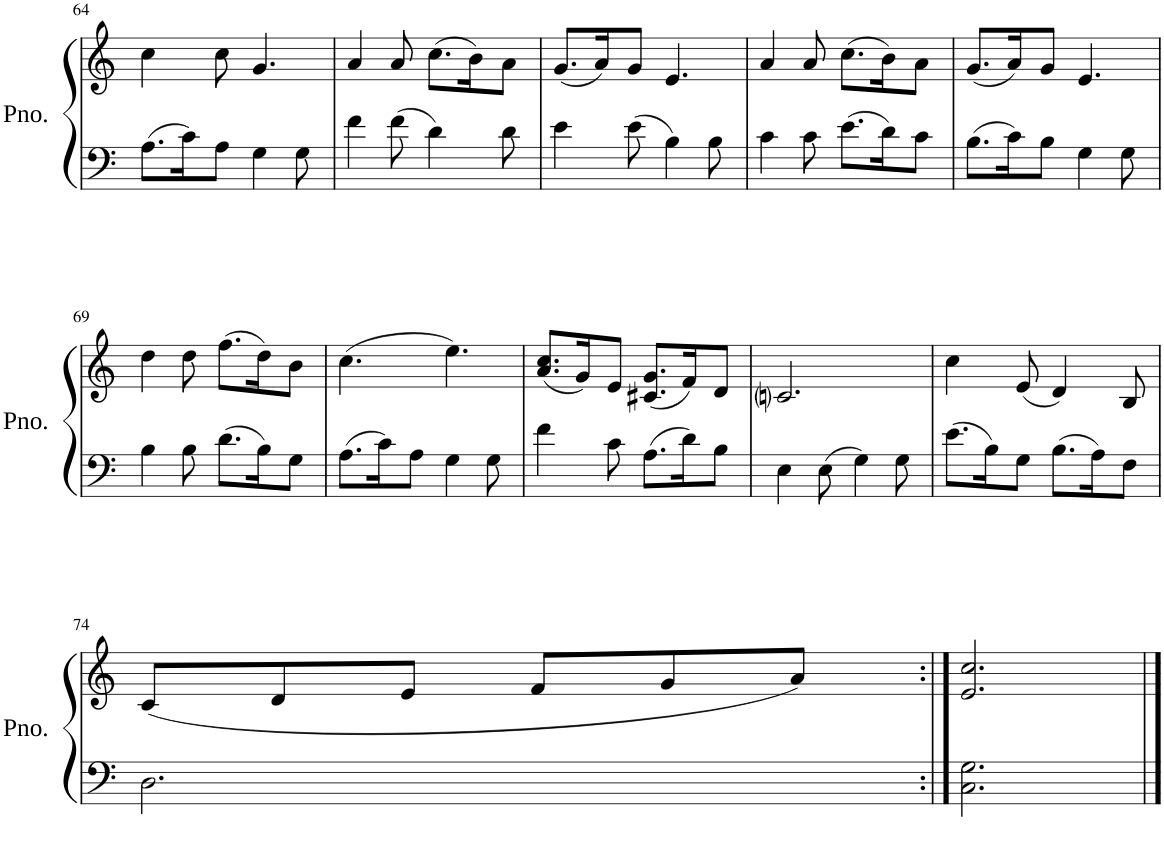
**kern	**kern
*part1	*part1
*staff2	*staff1
*I"Piano	*
*I'Pno.	*
!!LO:PB:g=z
*clefF4	*clefG2
*k[]	*k[]
*M6/8	*M6/8
=64	=64
8.A\L	4cc\
16c\K	.
8A\J	8cc\
4G\	4.g/
8G\	.
=65	=65
4f\	4a/
8f\	8a/
4d\	(8.cc\L
.	16b\K)
8d\	8a\J
=66	=66
4e\	(8.g/L
.	16a/K)
8e\	8g/J
4B\	4.e/
8B\	.
=67	=67
4c\	4a/
8c\	8a/
8.e\L	(8.cc\L
16d\K	16b\K)
8c\J	8a\J
=68	=68
8.B\L	(8.g/L
16c\K	16a/K)
8B\J	8g/J
4G\	4.e/
8G\	.
!!LO:LB:g=z
=69	=69
4B\	4dd\
8B\	8dd\
8.d\L	(8.ff\L
16B\K	16dd\K)
8G\J	8b\J
=70	=70
8.A\L	(4.cc\
16c\K	.
8A\J	.
4G\	4.ee\)
8G\	.
=71	=71
4f\	(8.a/ 8.cc/L
.	16g/K)
8c\	8e/J
8.A\L	(8.c#X/ 8.g/L
16d\K	16f/K)
8B\J	8d/J
=72	=72
4E\	2.cni/
8E\	.
4G\	.
8G\	.
=73	=73
8.e\L	4cc\
16B\K	.
8G\J	(8e/
8.B\L	4d/)
16A\K	.
8F\J	8B/
!!LO:LB:g=z
=74	=74
2.D\	(8c/L
.	8d/
.	8e/J
.	8f/L
.	8g/
.	8a/J)
=75:|!	=75:|!
2.C\ 2.G\	2.e/ 2.cc/
==	==
*-	*-
